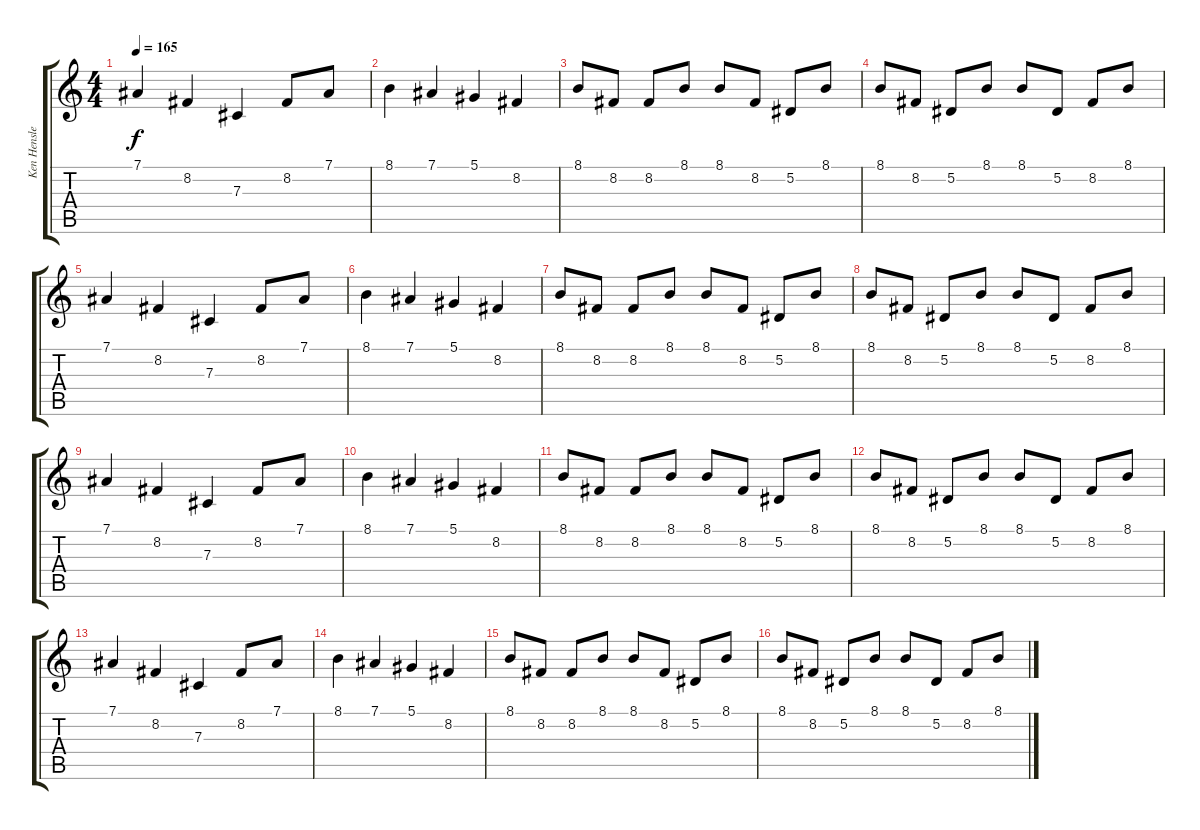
\track ("Ken Hensley/Keyboard" "Ken Hensle") {instrument sitar}
\staff {score tabs}
\tuning (Eb4 Bb3 Gb3 Db3 Ab2 Eb2) {hide}
\ts (4 4)
\tempo 165
\clef g2
\ks c
7.1.4{dy f} 8.2.4 7.3.4 8.2.8 7.1.8 |
8.1.4 7.1.4 5.1.4 8.2.4 |
8.1.8 8.2.8 8.2.8 8.1.8 8.1.8 8.2.8 5.2.8 8.1.8 |
8.1.8 8.2.8 5.2.8 8.1.8 8.1.8 5.2.8 8.2.8 8.1.8 |
7.1.4 8.2.4 7.3.4 8.2.8 7.1.8 |
8.1.4 7.1.4 5.1.4 8.2.4 |
8.1.8 8.2.8 8.2.8 8.1.8 8.1.8 8.2.8 5.2.8 8.1.8 |
8.1.8 8.2.8 5.2.8 8.1.8 8.1.8 5.2.8 8.2.8 8.1.8 |
7.1.4 8.2.4 7.3.4 8.2.8 7.1.8 |
8.1.4 7.1.4 5.1.4 8.2.4 |
8.1.8 8.2.8 8.2.8 8.1.8 8.1.8 8.2.8 5.2.8 8.1.8 |
8.1.8 8.2.8 5.2.8 8.1.8 8.1.8 5.2.8 8.2.8 8.1.8 |
7.1.4 8.2.4 7.3.4 8.2.8 7.1.8 |
8.1.4 7.1.4 5.1.4 8.2.4 |
8.1.8 8.2.8 8.2.8 8.1.8 8.1.8 8.2.8 5.2.8 8.1.8 |
8.1.8 8.2.8 5.2.8 8.1.8 8.1.8 5.2.8 8.2.8 8.1.8
